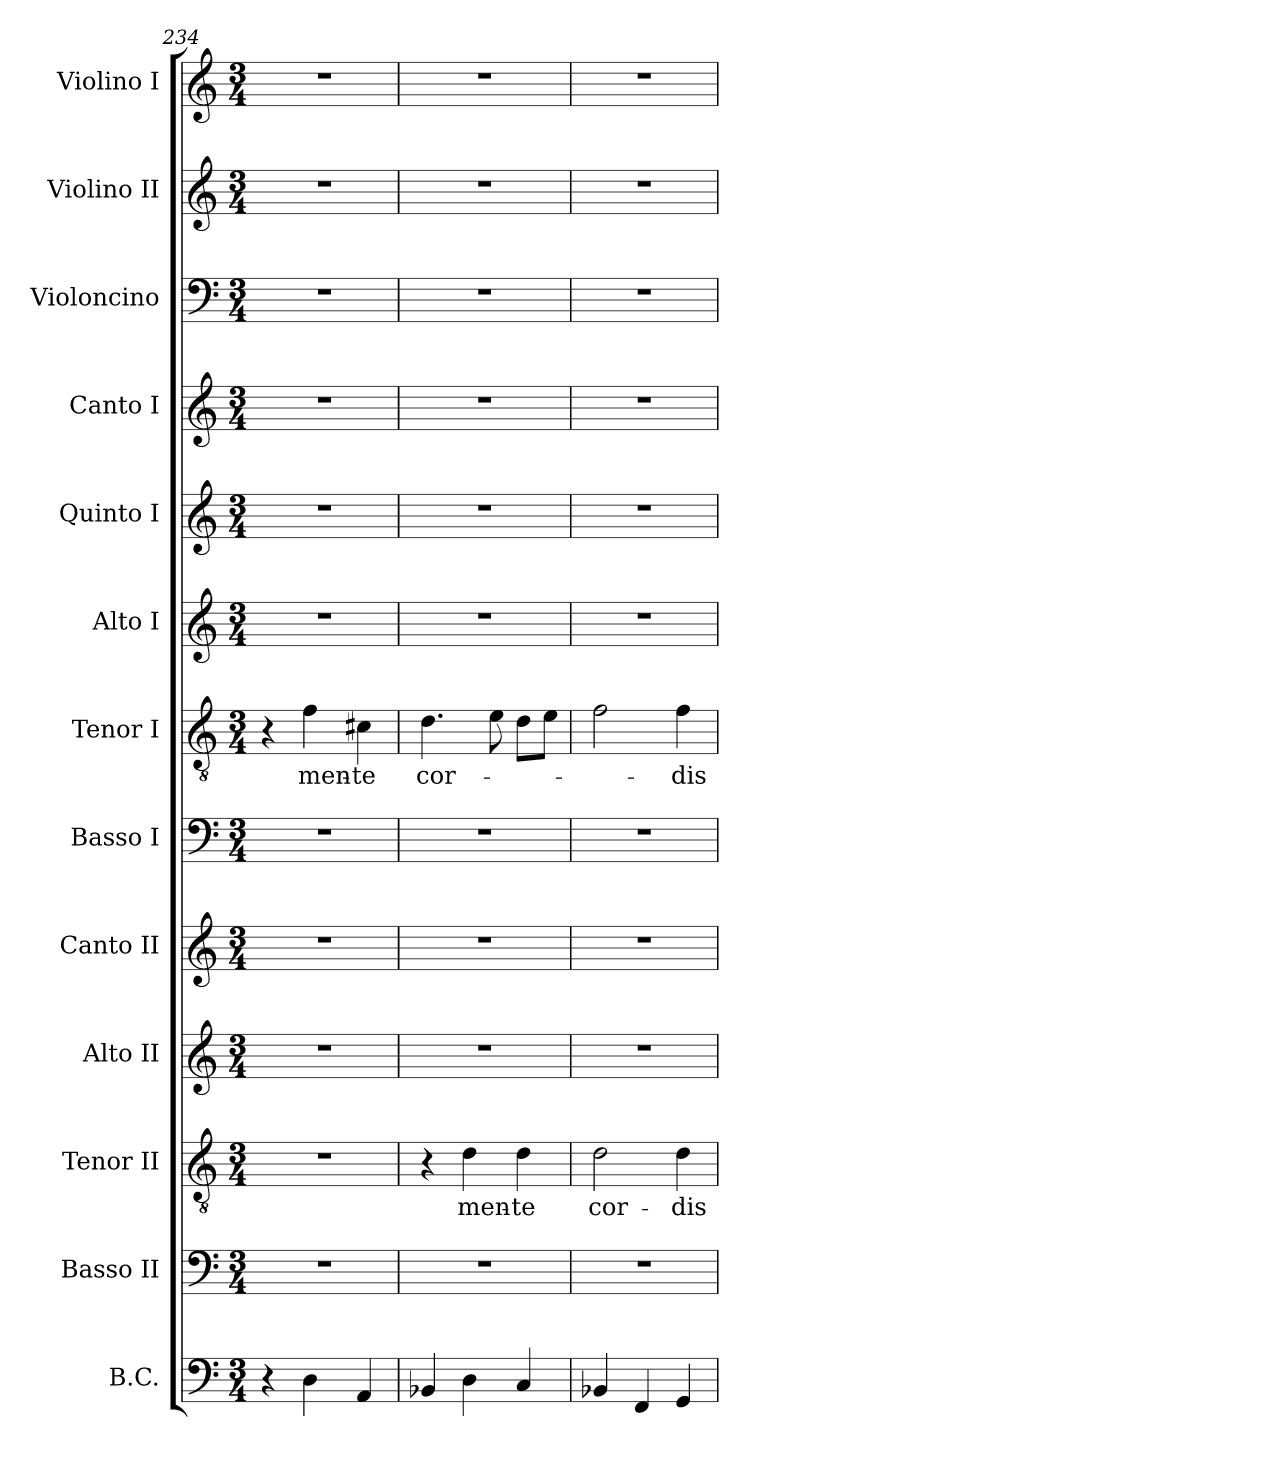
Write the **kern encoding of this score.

**kern	**kern	**kern	**text	**kern	**kern	**kern	**kern	**text	**kern	**kern	**kern	**kern	**kern	**kern
*part13	*part12	*part11	*part11	*part10	*part9	*part8	*part7	*part7	*part6	*part5	*part4	*part3	*part2	*part1
*staff13	*staff12	*staff11	*staff11	*staff10	*staff9	*staff8	*staff7	*staff7	*staff6	*staff5	*staff4	*staff3	*staff2	*staff1
*I"B.C.	*I"Basso II	*I"Tenor II	*	*I"Alto II	*I"Canto II	*I"Basso I	*I"Tenor I	*	*I"Alto I	*I"Quinto I	*I"Canto I	*I"Violoncino	*I"Violino II	*I"Violino I
*I'BC	*I'B 2	*I'T 2	*	*I'A 2	*I'C 2	*I'B 1	*I'T 1	*	*I'A 1	*I'Q 1	*I'C 1	*	*I'Vln. II	*I'Vln. I
*clefF4	*clefF4	*clefGv2	*	*clefG2	*clefG2	*clefF4	*clefGv2	*	*clefG2	*clefG2	*clefG2	*clefF4	*clefG2	*clefG2
*k[]	*k[]	*k[]	*	*k[]	*k[]	*k[]	*k[]	*	*k[]	*k[]	*k[]	*k[]	*k[]	*k[]
*C:	*C:	*C:	*	*C:	*C:	*C:	*C:	*	*C:	*C:	*C:	*C:	*C:	*C:
*M3/4	*M3/4	*M3/4	*	*M3/4	*M3/4	*M3/4	*M3/4	*	*M3/4	*M3/4	*M3/4	*M3/4	*M3/4	*M3/4
=234	=234	=234	=234	=234	=234	=234	=234	=234	=234	=234	=234	=234	=234	=234
4r	2.r	2.r	.	2.r	2.r	2.r	4r	.	2.r	2.r	2.r	2.r	2.r	2.r
!	!	!	!	!	!	!	!	!LO:LY:b	!	!	!	!	!	!
4D\	.	.	.	.	.	.	4f\	men-	.	.	.	.	.	.
!	!	!	!	!	!	!	!	!LO:LY:b	!	!	!	!	!	!
4AA/	.	.	.	.	.	.	4c#X\	-te	.	.	.	.	.	.
!!LO:PB:g=z
=235	=235	=235	=235	=235	=235	=235	=235	=235	=235	=235	=235	=235	=235	=235
!	!	!	!	!	!	!	!	!LO:LY:b	!	!	!	!	!	!
4BB-X/	2.r	4r	.	2.r	2.r	2.r	4.d\	cor-	2.r	2.r	2.r	2.r	2.r	2.r
!	!	!	!LO:LY:b	!	!	!	!	!	!	!	!	!	!	!
4D\	.	4d\	men-	.	.	.	.	.	.	.	.	.	.	.
.	.	.	.	.	.	.	8e\	.	.	.	.	.	.	.
!	!	!	!LO:LY:b	!	!	!	!	!	!	!	!	!	!	!
4C/	.	4d\	-te	.	.	.	8d\L	.	.	.	.	.	.	.
.	.	.	.	.	.	.	8e\J	.	.	.	.	.	.	.
=236	=236	=236	=236	=236	=236	=236	=236	=236	=236	=236	=236	=236	=236	=236
!	!	!	!LO:LY:b	!	!	!	!	!	!	!	!	!	!	!
4BB-X/	2.r	2d\	cor-	2.r	2.r	2.r	2f\	.	2.r	2.r	2.r	2.r	2.r	2.r
4FF/	.	.	.	.	.	.	.	.	.	.	.	.	.	.
!	!	!	!LO:LY:b	!	!	!	!	!	!	!	!	!	!	!
!	!	!	!	!	!	!	!	!LO:LY:b	!	!	!	!	!	!
4GG/	.	4d\	-dis	.	.	.	4f\	-dis	.	.	.	.	.	.
=	=	=	=	=	=	=	=	=	=	=	=	=	=	=
*-	*-	*-	*-	*-	*-	*-	*-	*-	*-	*-	*-	*-	*-	*-
